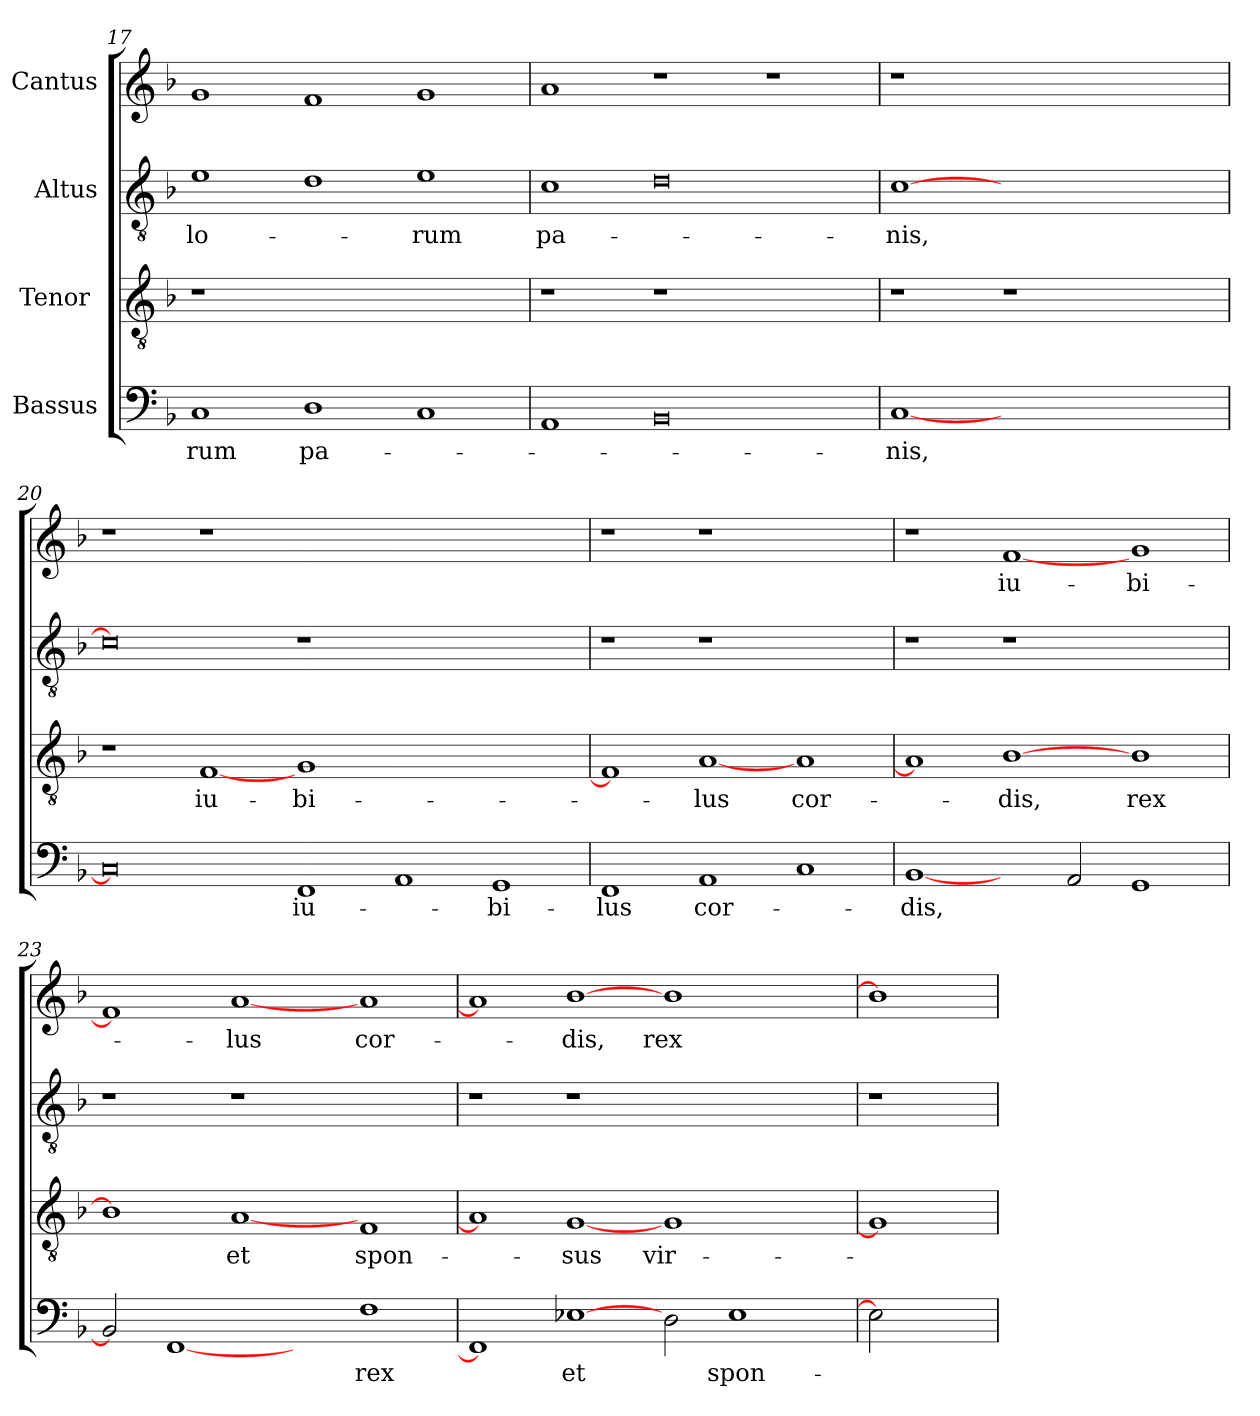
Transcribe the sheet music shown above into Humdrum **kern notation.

**kern	**text	**kern	**text	**kern	**text	**kern	**text
*part4	*part4	*part3	*part3	*part2	*part2	*part1	*part1
*staff4	*staff4	*staff3	*staff3	*staff2	*staff2	*staff1	*staff1
*I"Bassus	*	*I"Tenor 	*	*I"Altus	*	*I"Cantus	*
*clefF4	*	*clefGv2	*	*clefGv2	*	*clefG2	*
*k[b-]	*	*k[b-]	*	*k[b-]	*	*k[b-]	*
*F:	*	*F:	*	*F:	*	*F:	*
=17	=17	=17	=17	=17	=17	=17	=17
1C/	-rum	1r	.	1e\	-lo-	1g/	.
1D\	pa-	1ryy	.	1d\	.	1f/	.
1C/	.	1ryy	.	1e\	-rum	1g/	.
!!LO:PB:g=z
=18	=18	=18	=18	=18	=18	=18	=18
1AA/	.	1r	.	1c\	-pa-	1a/	.
0BB-/	.	1r	.	0d\	.	1r	.
.	.	1ryy	.	.	.	1r	.
=19	=19	=19	=19	=19	=19	=19	=19
[1C/	-nis,	1r	.	[1c\	-nis,	1r	.
0ryy	.	1r	.	0ryy	.	1ryy	.
.	.	1ryy	.	.	.	1ryy	.
=20	=20	=20	=20	=20	=20	=20	=20
0C/]	.	1r	.	0c\]	.	1r	.
.	.	[1F/	iu-	.	.	1r	.
1FF/	iu-	1G/	-bi-	1r	.	1ryy	.
1AA/	.	0ryy	.	1ryy	.	0ryy	.
1GG/	-bi-	.	.	1ryy	.	.	.
=21	=21	=21	=21	=21	=21	=21	=21
1FF/	-lus	1F/]	.	1r	.	1r	.
1AA/	cor-	[1A/	-lus	1r	.	1r	.
1C/	.	1A/	cor-	1ryy	.	1ryy	.
=22	=22	=22	=22	=22	=22	=22	=22
[1BB-/	-dis,	1A/]	.	1r	.	1r	.
2ryy	.	[1B-\	-dis,	1r	.	[1f/	iu-
2AA/	.	.	.	.	.	.	.
1GG/	.	1B-\	rex	1ryy	.	1g/	-bi-
=23	=23	=23	=23	=23	=23	=23	=23
2BB-/]	.	1B-\]	.	1r	.	1f/]	.
[1FF/	.	.	.	.	.	.	.
.	.	[1A/	et	1r	.	[1a/	-lus
2ryy	.	.	.	.	.	.	.
1F\	rex	1F/	spon-	1ryy	.	1a/	cor-
=24	=24	=24	=24	=24	=24	=24	=24
1FF/]	.	1A/]	.	1r	.	1a/]	.
[1E-X\	et	[1G/	-sus	1r	.	[1b-\	-dis,
2D\	.	1G/	vir-	1ryy	.	1b-\	rex
1E-\	spon-	.	.	.	.	.	.
.	.	2ryy	.	2ryy	.	2ryy	.
=25	=25	=25	=25	=25	=25	=25	=25
2E-\]	.	1G/]	.	1r	.	1b-\]	.
2ryy	.	.	.	.	.	.	.
=	=	=	=	=	=	=	=
*-	*-	*-	*-	*-	*-	*-	*-
